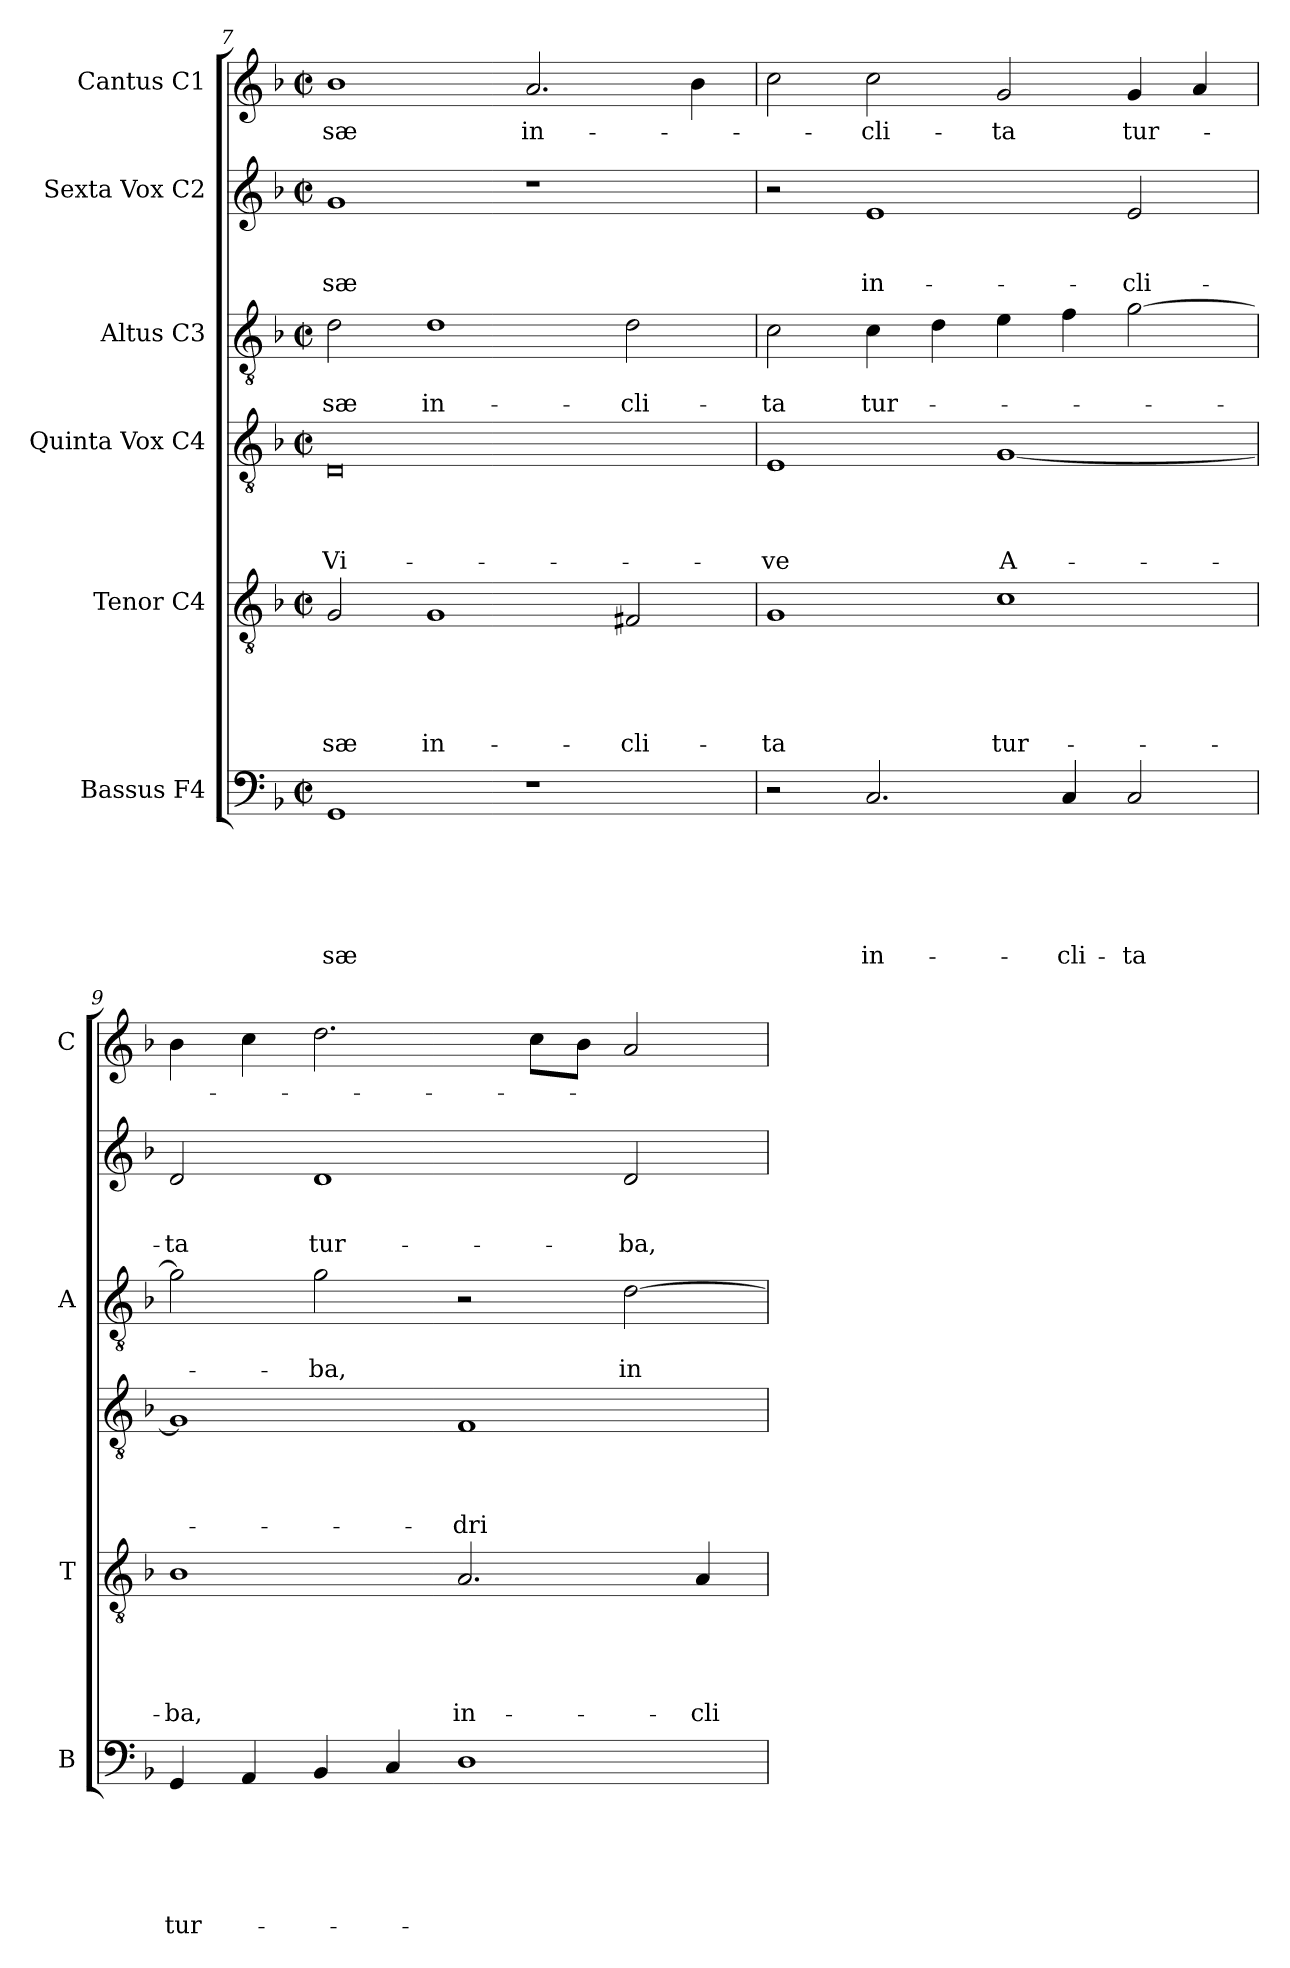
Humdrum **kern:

**kern	**text	**text	**text	**text	**text	**text	**kern	**text	**text	**text	**text	**text	**kern	**text	**text	**text	**text	**kern	**text	**text	**kern	**text	**text	**text	**kern	**text
*part6	*part6	*part6	*part6	*part6	*part6	*part6	*part5	*part5	*part5	*part5	*part5	*part5	*part4	*part4	*part4	*part4	*part4	*part3	*part3	*part3	*part2	*part2	*part2	*part2	*part1	*part1
*staff6	*staff6	*staff6	*staff6	*staff6	*staff6	*staff6	*staff5	*staff5	*staff5	*staff5	*staff5	*staff5	*staff4	*staff4	*staff4	*staff4	*staff4	*staff3	*staff3	*staff3	*staff2	*staff2	*staff2	*staff2	*staff1	*staff1
*I"Bassus F4	*	*	*	*	*	*	*I"Tenor C4	*	*	*	*	*	*I"Quinta Vox C4	*	*	*	*	*I"Altus C3	*	*	*I"Sexta Vox C2	*	*	*	*I"Cantus C1	*
*I'B	*	*	*	*	*	*	*I'T	*	*	*	*	*	*	*	*	*	*	*I'A	*	*	*	*	*	*	*I'C	*
*clefF4	*	*	*	*	*	*	*clefGv2	*	*	*	*	*	*clefGv2	*	*	*	*	*clefGv2	*	*	*clefG2	*	*	*	*clefG2	*
*k[b-]	*	*	*	*	*	*	*k[b-]	*	*	*	*	*	*k[b-]	*	*	*	*	*k[b-]	*	*	*k[b-]	*	*	*	*k[b-]	*
*F:	*	*	*	*	*	*	*F:	*	*	*	*	*	*F:	*	*	*	*	*F:	*	*	*F:	*	*	*	*F:	*
*M2/2	*	*	*	*	*	*	*M2/2	*	*	*	*	*	*M2/2	*	*	*	*	*M2/2	*	*	*M2/2	*	*	*	*M2/2	*
*met(c|)	*	*	*	*	*	*	*met(c|)	*	*	*	*	*	*met(c|)	*	*	*	*	*met(c|)	*	*	*met(c|)	*	*	*	*met(c|)	*
=7	=7	=7	=7	=7	=7	=7	=7	=7	=7	=7	=7	=7	=7	=7	=7	=7	=7	=7	=7	=7	=7	=7	=7	=7	=7	=7
!	!	!	!	!	!	!LO:LY:b	!	!	!	!	!	!LO:LY:b	!	!	!	!	!LO:LY:b	!	!	!LO:LY:b	!	!	!	!LO:LY:b	!	!LO:LY:b
1GG	.	.	.	.	.	-sæ	2G/	.	.	.	.	-sæ	0D	.	.	.	Vi-	2d\	.	-sæ	1g	.	.	-sæ	1b-	-sæ
!	!	!	!	!	!	!	!	!	!	!	!	!LO:LY:b	!	!	!	!	!	!	!	!LO:LY:b	!	!	!	!	!	!
.	.	.	.	.	.	.	1G	.	.	.	.	in-	.	.	.	.	.	1d	.	in-	.	.	.	.	.	.
!	!	!	!	!	!	!	!	!	!	!	!	!	!	!	!	!	!	!	!	!	!	!	!	!	!	!LO:LY:b
1r	.	.	.	.	.	.	.	.	.	.	.	.	.	.	.	.	.	.	.	.	1r	.	.	.	2.a/	in-
!	!	!	!	!	!	!	!	!	!	!	!	!LO:LY:b	!	!	!	!	!	!	!	!LO:LY:b	!	!	!	!	!	!
.	.	.	.	.	.	.	2F#X/	.	.	.	.	-cli-	.	.	.	.	.	2d\	.	-cli-	.	.	.	.	.	.
.	.	.	.	.	.	.	.	.	.	.	.	.	.	.	.	.	.	.	.	.	.	.	.	.	4b-\	.
=8	=8	=8	=8	=8	=8	=8	=8	=8	=8	=8	=8	=8	=8	=8	=8	=8	=8	=8	=8	=8	=8	=8	=8	=8	=8	=8
!	!	!	!	!	!	!	!	!	!	!	!	!LO:LY:b	!	!	!	!	!LO:LY:b	!	!	!LO:LY:b	!	!	!	!	!	!
2r	.	.	.	.	.	.	1G	.	.	.	.	-ta	1E	.	.	.	-ve	2c\	.	-ta	2r	.	.	.	2cc\	.
!	!	!	!	!	!	!LO:LY:b	!	!	!	!	!	!	!	!	!	!	!	!	!	!LO:LY:b	!	!	!	!LO:LY:b	!	!LO:LY:b
2.C/	.	.	.	.	.	in-	.	.	.	.	.	.	.	.	.	.	.	4c\	.	tur-	1e	.	.	in-	2cc\	-cli-
.	.	.	.	.	.	.	.	.	.	.	.	.	.	.	.	.	.	4d\	.	.	.	.	.	.	.	.
!	!	!	!	!	!	!	!	!	!	!	!	!LO:LY:b	!	!	!	!	!LO:LY:b	!	!	!	!	!	!	!	!	!LO:LY:b
.	.	.	.	.	.	.	1c	.	.	.	.	tur-	[1G	.	.	.	A-	4e\	.	.	.	.	.	.	2g/	-ta
!	!	!	!	!	!	!LO:LY:b	!	!	!	!	!	!	!	!	!	!	!	!	!	!	!	!	!	!	!	!
4C/	.	.	.	.	.	-cli-	.	.	.	.	.	.	.	.	.	.	.	4f\	.	.	.	.	.	.	.	.
!	!	!	!	!	!	!LO:LY:b	!	!	!	!	!	!	!	!	!	!	!	!	!	!	!	!	!	!LO:LY:b	!	!LO:LY:b
2C/	.	.	.	.	.	-ta	.	.	.	.	.	.	.	.	.	.	.	[2g\	.	.	2e/	.	.	-cli-	4g/	tur-
.	.	.	.	.	.	.	.	.	.	.	.	.	.	.	.	.	.	.	.	.	.	.	.	.	4a/	.
=9	=9	=9	=9	=9	=9	=9	=9	=9	=9	=9	=9	=9	=9	=9	=9	=9	=9	=9	=9	=9	=9	=9	=9	=9	=9	=9
!	!	!	!	!	!	!LO:LY:b	!	!	!	!	!	!LO:LY:b	!	!	!	!	!	!	!	!	!	!	!	!LO:LY:b	!	!
4GG/	.	.	.	.	.	tur-	1B-	.	.	.	.	-ba,	1G]	.	.	.	.	2g\]	.	.	2d/	.	.	-ta	4b-\	.
4AA/	.	.	.	.	.	.	.	.	.	.	.	.	.	.	.	.	.	.	.	.	.	.	.	.	4cc\	.
!	!	!	!	!	!	!	!	!	!	!	!	!	!	!	!	!	!	!	!	!LO:LY:b	!	!	!	!LO:LY:b	!	!
4BB-/	.	.	.	.	.	.	.	.	.	.	.	.	.	.	.	.	.	2g\	.	-ba,	1d	.	.	tur-	2.dd\	.
4C/	.	.	.	.	.	.	.	.	.	.	.	.	.	.	.	.	.	.	.	.	.	.	.	.	.	.
!	!	!	!	!	!	!	!	!	!	!	!	!LO:LY:b	!	!	!	!	!LO:LY:b	!	!	!	!	!	!	!	!	!
1D	.	.	.	.	.	.	2.A/	.	.	.	.	in-	1F	.	.	.	-dri-	2r	.	.	.	.	.	.	.	.
.	.	.	.	.	.	.	.	.	.	.	.	.	.	.	.	.	.	.	.	.	.	.	.	.	8cc\L	.
.	.	.	.	.	.	.	.	.	.	.	.	.	.	.	.	.	.	.	.	.	.	.	.	.	8b-\J	.
!	!	!	!	!	!	!	!	!	!	!	!	!	!	!	!	!	!	!	!	!LO:LY:b	!	!	!	!LO:LY:b	!	!
.	.	.	.	.	.	.	.	.	.	.	.	.	.	.	.	.	.	[2d\	.	in-	2d/	.	.	-ba,	2a/	.
!	!	!	!	!	!	!	!	!	!	!	!	!LO:LY:b	!	!	!	!	!	!	!	!	!	!	!	!	!	!
.	.	.	.	.	.	.	4A/	.	.	.	.	-cli-	.	.	.	.	.	.	.	.	.	.	.	.	.	.
=	=	=	=	=	=	=	=	=	=	=	=	=	=	=	=	=	=	=	=	=	=	=	=	=	=	=
*-	*-	*-	*-	*-	*-	*-	*-	*-	*-	*-	*-	*-	*-	*-	*-	*-	*-	*-	*-	*-	*-	*-	*-	*-	*-	*-
